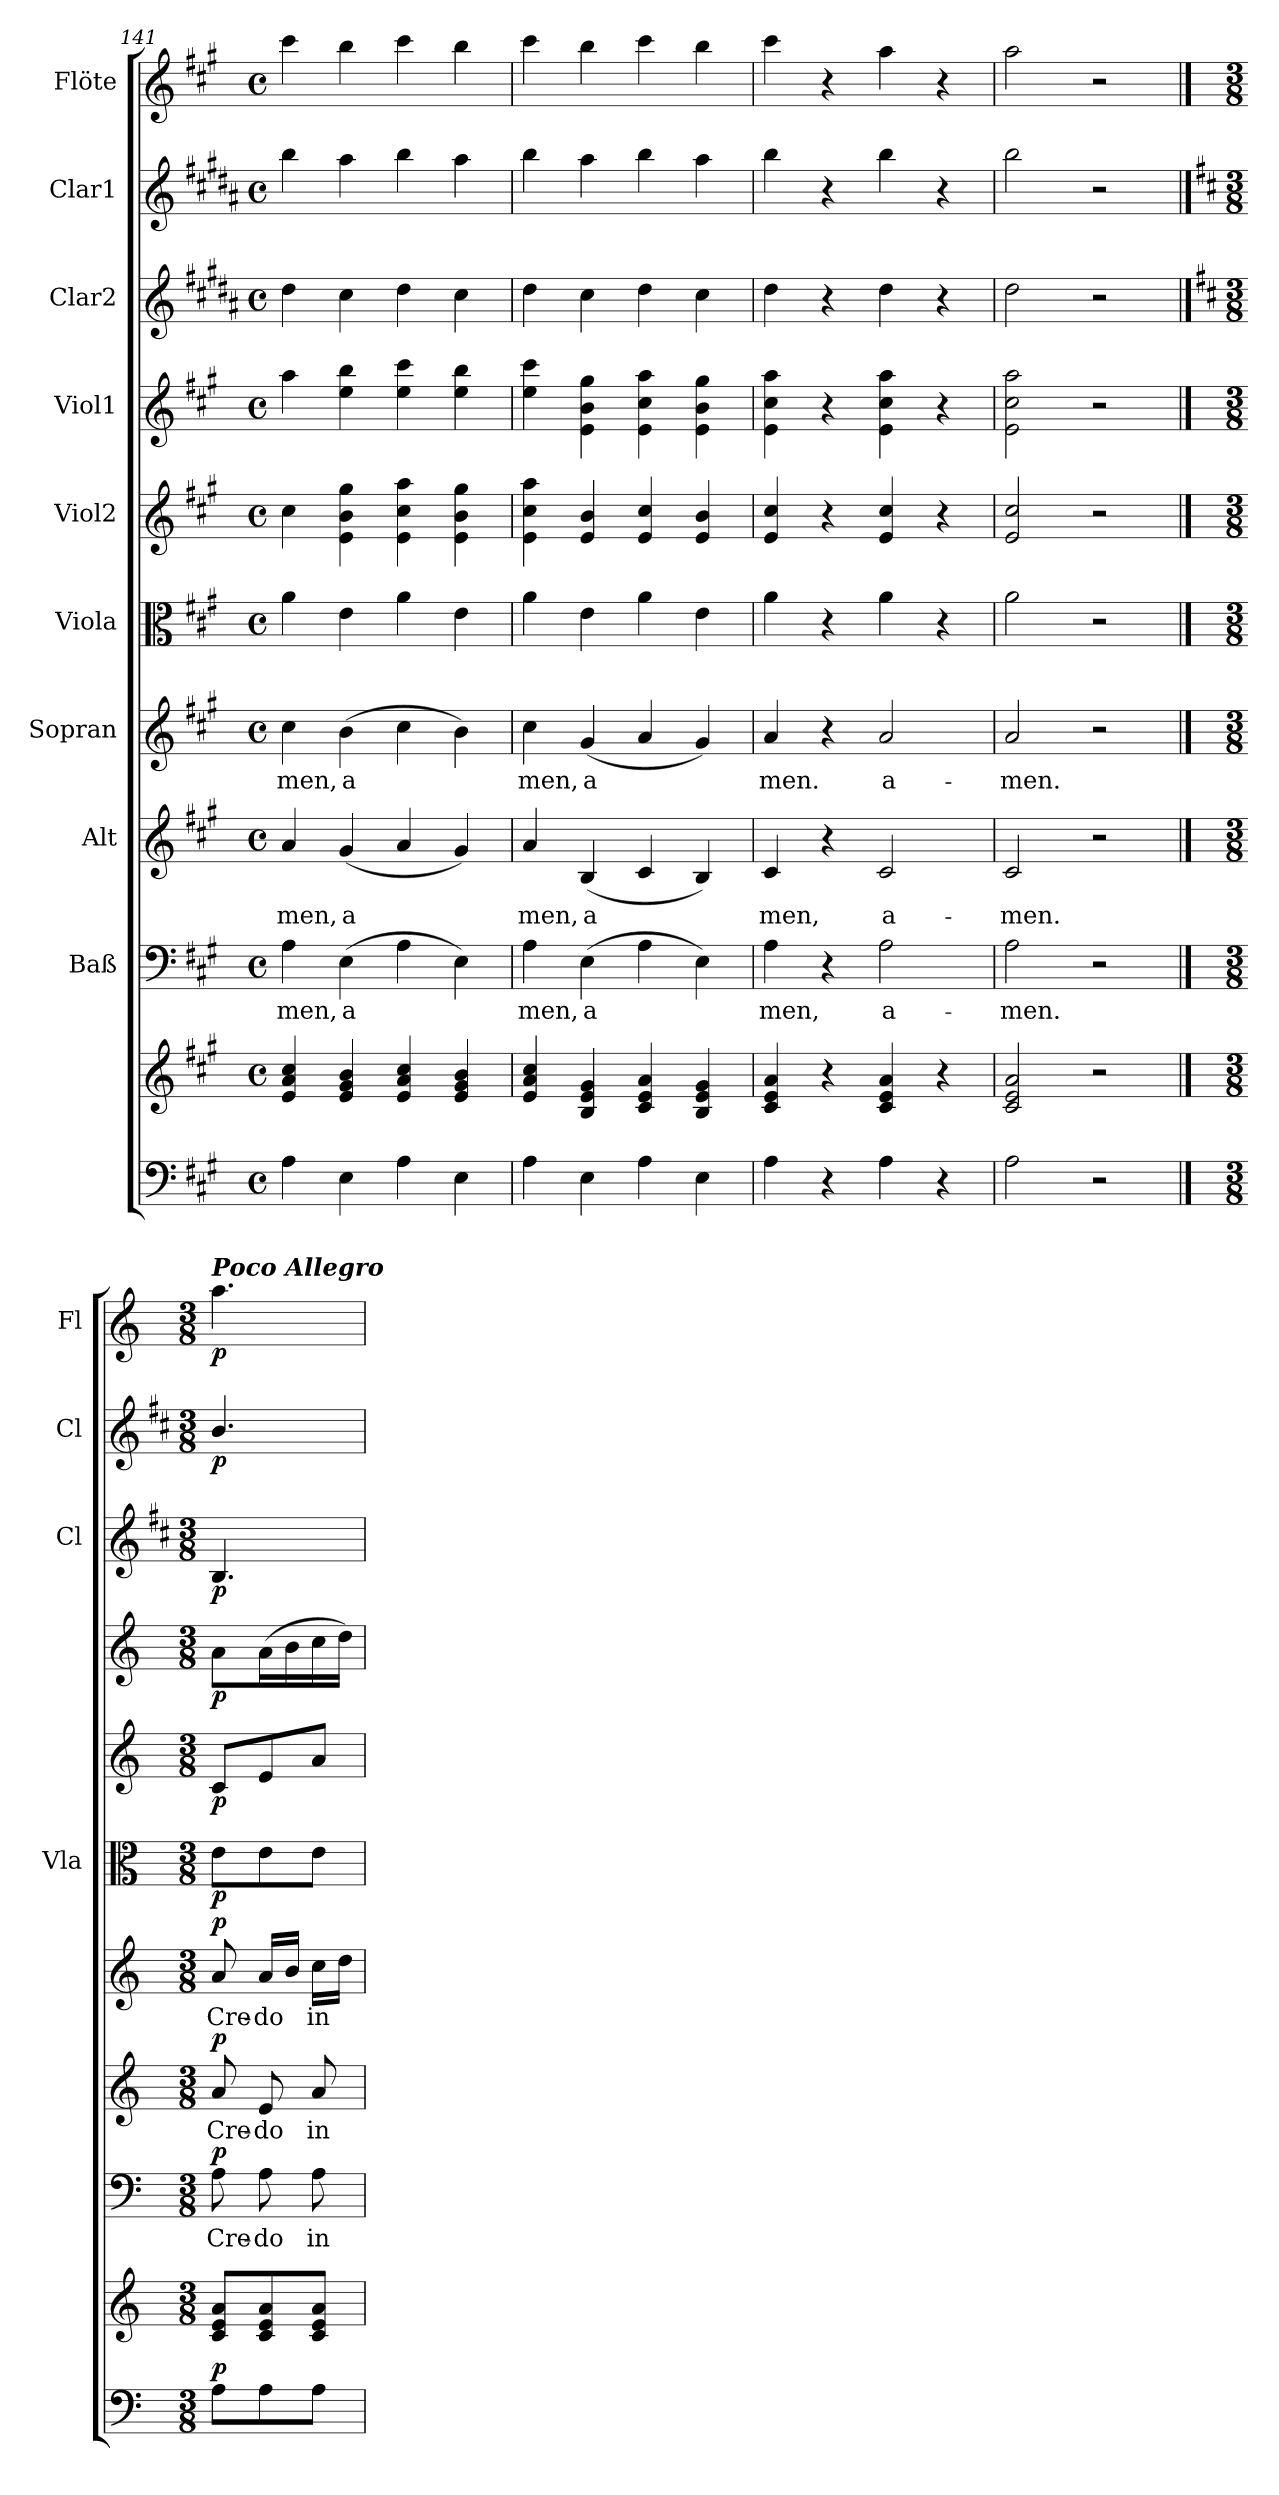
**kern	**kern	**dynam	**kern	**text	**dynam	**kern	**text	**dynam	**kern	**text	**dynam	**kern	**dynam	**kern	**dynam	**kern	**dynam	**kern	**dynam	**kern	**dynam	**kern	**dynam
*part10	*part10	*part10	*part9	*part9	*part9	*part8	*part8	*part8	*part7	*part7	*part7	*part6	*part6	*part5	*part5	*part4	*part4	*part3	*part3	*part2	*part2	*part1	*part1
*staff11	*staff10	*staff10/11	*staff9	*staff9	*staff9	*staff8	*staff8	*staff8	*staff7	*staff7	*staff7	*staff6	*staff6	*staff5	*staff5	*staff4	*staff4	*staff3	*staff3	*staff2	*staff2	*staff1	*staff1
*	*	*	*I"Baß	*	*	*I"Alt	*	*	*I"Sopran	*	*	*I"Viola	*	*I"Viol2	*	*I"Viol1	*	*I"Clar2	*	*I"Clar1	*	*I"Flöte	*
*	*	*	*	*	*	*	*	*	*	*	*	*I'Vla	*	*	*	*	*	*I'Cl	*	*I'Cl	*	*I'Fl	*
!!LO:PB:g=z
*clefF4	*clefG2	*	*clefF4	*	*	*clefG2	*	*	*clefG2	*	*	*clefC3	*	*clefG2	*	*clefG2	*	*clefG2	*	*clefG2	*	*clefG2	*
*	*	*	*	*	*	*	*	*	*	*	*	*	*	*	*	*	*	*ITrd1c2	*	*ITrd1c2	*	*	*
*k[f#c#g#]	*k[f#c#g#]	*	*k[f#c#g#]	*	*	*k[f#c#g#]	*	*	*k[f#c#g#]	*	*	*k[f#c#g#]	*	*k[f#c#g#]	*	*k[f#c#g#]	*	*k[f#c#g#]	*	*k[f#c#g#]	*	*k[f#c#g#]	*
*A:	*A:	*	*A:	*	*	*A:	*	*	*A:	*	*	*A:	*	*A:	*	*A:	*	*A:	*	*A:	*	*A:	*
*M4/4	*M4/4	*	*M4/4	*	*	*M4/4	*	*	*M4/4	*	*	*M4/4	*	*M4/4	*	*M4/4	*	*M4/4	*	*M4/4	*	*M4/4	*
*met(c)	*met(c)	*	*met(c)	*	*	*met(c)	*	*	*met(c)	*	*	*met(c)	*	*met(c)	*	*met(c)	*	*met(c)	*	*met(c)	*	*met(c)	*
=141	=141	=141	=141	=141	=141	=141	=141	=141	=141	=141	=141	=141	=141	=141	=141	=141	=141	=141	=141	=141	=141	=141	=141
!	!	!	!	!LO:LY:b	!	!	!LO:LY:b	!	!	!LO:LY:b	!	!	!	!	!	!	!	!	!	!	!	!	!
4A\	4e/ 4a/ 4cc#/	.	4A\	men,	.	4a/	men,	.	4cc#\	men,	.	4a\	.	4cc#\	.	4aa\	.	4cc#\	.	4aa\	.	4ccc#\	.
!	!	!	!	!LO:LY:b	!	!	!LO:LY:b	!	!	!LO:LY:b	!	!	!	!	!	!	!	!	!	!	!	!	!
4E\	4e/ 4g#/ 4b/	.	(>4E\	a	.	(<4g#/	a	.	(>4b\	a	.	4e\	.	4e\ 4b\ 4gg#\	.	4ee\ 4bb\	.	4b\	.	4gg#\	.	4bb\	.
4A\	4e/ 4a/ 4cc#/	.	4A\	.	.	4a/	.	.	4cc#\	.	.	4a\	.	4e\ 4cc#\ 4aa\	.	4ee\ 4ccc#\	.	4cc#\	.	4aa\	.	4ccc#\	.
4E\	4e/ 4g#/ 4b/	.	4E\)	.	.	4g#/)	.	.	4b\)	.	.	4e\	.	4e\ 4b\ 4gg#\	.	4ee\ 4bb\	.	4b\	.	4gg#\	.	4bb\	.
=142	=142	=142	=142	=142	=142	=142	=142	=142	=142	=142	=142	=142	=142	=142	=142	=142	=142	=142	=142	=142	=142	=142	=142
!	!	!	!	!LO:LY:b	!	!	!LO:LY:b	!	!	!LO:LY:b	!	!	!	!	!	!	!	!	!	!	!	!	!
4A\	4e/ 4a/ 4cc#/	.	4A\	men,	.	4a/	men,	.	4cc#\	men,	.	4a\	.	4e\ 4cc#\ 4aa\	.	4ee\ 4ccc#\	.	4cc#\	.	4aa\	.	4ccc#\	.
!	!	!	!	!LO:LY:b	!	!	!LO:LY:b	!	!	!LO:LY:b	!	!	!	!	!	!	!	!	!	!	!	!	!
4E\	4B/ 4e/ 4g#/	.	(>4E\	a	.	(<4B/	a	.	(<4g#/	a	.	4e\	.	4e/ 4b/	.	4e\ 4b\ 4gg#\	.	4b\	.	4gg#\	.	4bb\	.
4A\	4c#/ 4e/ 4a/	.	4A\	.	.	4c#/	.	.	4a/	.	.	4a\	.	4e/ 4cc#/	.	4e\ 4cc#\ 4aa\	.	4cc#\	.	4aa\	.	4ccc#\	.
4E\	4B/ 4e/ 4g#/	.	4E\)	.	.	4B/)	.	.	4g#/)	.	.	4e\	.	4e/ 4b/	.	4e\ 4b\ 4gg#\	.	4b\	.	4gg#\	.	4bb\	.
=143	=143	=143	=143	=143	=143	=143	=143	=143	=143	=143	=143	=143	=143	=143	=143	=143	=143	=143	=143	=143	=143	=143	=143
!	!	!	!	!LO:LY:b	!	!	!LO:LY:b	!	!	!LO:LY:b	!	!	!	!	!	!	!	!	!	!	!	!	!
4A\	4c#/ 4e/ 4a/	.	4A\	men,	.	4c#/	men,	.	4a/	men.	.	4a\	.	4e/ 4cc#/	.	4e\ 4cc#\ 4aa\	.	4cc#\	.	4aa\	.	4ccc#\	.
4r	4r	.	4r	.	.	4r	.	.	4r	.	.	4r	.	4r	.	4r	.	4r	.	4r	.	4r	.
!	!	!	!	!LO:LY:b	!	!	!LO:LY:b	!	!	!LO:LY:b	!	!	!	!	!	!	!	!	!	!	!	!	!
4A\	4c#/ 4e/ 4a/	.	2A\	a-	.	2c#/	a-	.	2a/	a-	.	4a\	.	4e/ 4cc#/	.	4e\ 4cc#\ 4aa\	.	4cc#\	.	4aa\	.	4aa\	.
4r	4r	.	.	.	.	.	.	.	.	.	.	4r	.	4r	.	4r	.	4r	.	4r	.	4r	.
=144	=144	=144	=144	=144	=144	=144	=144	=144	=144	=144	=144	=144	=144	=144	=144	=144	=144	=144	=144	=144	=144	=144	=144
!	!	!	!	!LO:LY:b	!	!	!LO:LY:b	!	!	!LO:LY:b	!	!	!	!	!	!	!	!	!	!	!	!	!
2A\	2c#/ 2e/ 2a/	.	2A\	-men.	.	2c#/	-men.	.	2a/	-men.	.	2a\	.	2e/ 2cc#/	.	2e\ 2cc#\ 2aa\	.	2cc#\	.	2aa\	.	2aa\	.
2r	2r	.	2r	.	.	2r	.	.	2r	.	.	2r	.	2r	.	2r	.	2r	.	2r	.	2r	.
!!LO:PB:g=z
==145	==145	==145	==145	==145	==145	==145	==145	==145	==145	==145	==145	==145	==145	==145	==145	==145	==145	==145	==145	==145	==145	==145	==145
*k[]	*k[]	*	*k[]	*	*	*k[]	*	*	*k[]	*	*	*k[]	*	*k[]	*	*k[]	*	*k[]	*	*k[]	*	*k[]	*
*C:	*C:	*	*C:	*	*	*C:	*	*	*C:	*	*	*C:	*	*C:	*	*C:	*	*C:	*	*C:	*	*C:	*
*M3/8	*M3/8	*	*M3/8	*	*	*M3/8	*	*	*M3/8	*	*	*M3/8	*	*M3/8	*	*M3/8	*	*M3/8	*	*M3/8	*	*M3/8	*
!	!	!	!	!	!	!	!	!	!	!	!	!	!	!	!	!	!	!	!	!	!	!LO:TX:a:Bi:t=Poco Allegro	!
!	!	!LO:DY:a=2	!	!LO:LY:b	!LO:DY:a	!	!LO:LY:b	!LO:DY:a	!	!LO:LY:b	!LO:DY:a	!	!LO:DY:b	!	!LO:DY:b	!	!LO:DY:b	!	!LO:DY:b	!	!LO:DY:b	!	!LO:DY:b
8A\L	8c/ 8e/ 8a/L	p	8A\	Cre-	p	8a/	Cre-	p	8a/	Cre-	p	8e\L	p	8c/L	p	8a\L	p	4.A/	p	4.a/	p	4.aa\	p
!	!	!	!	!LO:LY:b	!	!	!LO:LY:b	!	!	!LO:LY:b	!	!	!	!	!	!	!	!	!	!	!	!	!
8A\	8c/ 8e/ 8a/	.	8A\	-do	.	8e/	-do	.	16a/LL	-do	.	8e\	.	8e/	.	(>16a\L	.	.	.	.	.	.	.
.	.	.	.	.	.	.	.	.	16b/JJ	.	.	.	.	.	.	16b\	.	.	.	.	.	.	.
!	!	!	!	!LO:LY:b	!	!	!LO:LY:b	!	!	!LO:LY:b	!	!	!	!	!	!	!	!	!	!	!	!	!
8A\J	8c/ 8e/ 8a/J	.	8A\	in	.	8a/	in	.	16cc\LL	in	.	8e\J	.	8a/J	.	16cc\	.	.	.	.	.	.	.
.	.	.	.	.	.	.	.	.	16dd\JJ	.	.	.	.	.	.	16dd\JJ)	.	.	.	.	.	.	.
=	=	=	=	=	=	=	=	=	=	=	=	=	=	=	=	=	=	=	=	=	=	=	=
*-	*-	*-	*-	*-	*-	*-	*-	*-	*-	*-	*-	*-	*-	*-	*-	*-	*-	*-	*-	*-	*-	*-	*-
